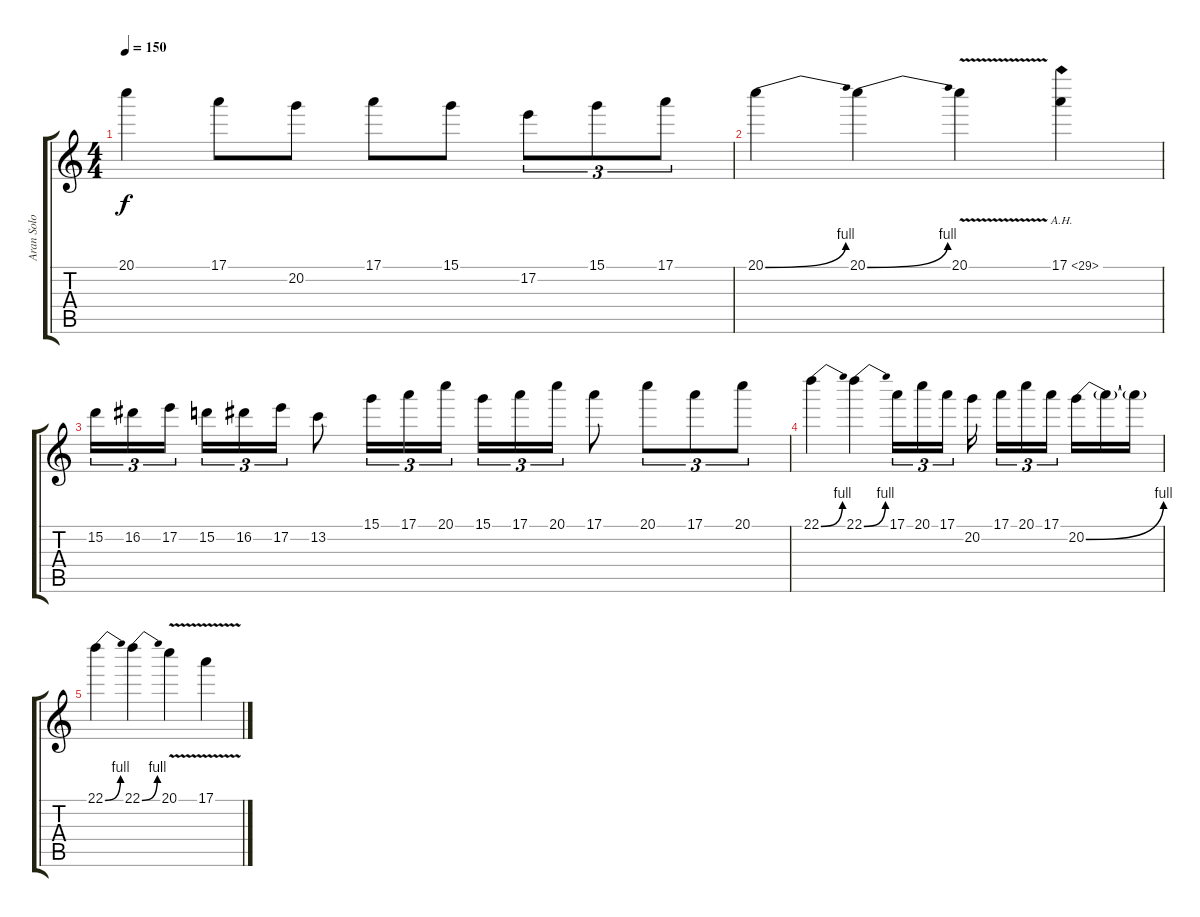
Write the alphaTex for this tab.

\track ("Aran Solo" "Aran Solo") {instrument overdrivenguitar}
\staff {score tabs}
\tuning (E4 B3 G3 D3 A2 E2) {hide}
\ts (4 4)
\tempo 150
\clef g2
\ks c
20.1.4{dy f} 17.1.8 20.2.8 17.1.8 15.1.8 17.2.8{tu (3 2)} 15.1.8{tu (3 2)} 17.1.8{tu (3 2)} |
20.1{be (bend 0 0 60 4)}.4 20.1{be (bend 0 0 60 4)}.4 20.1{v}.4 17.1{ah 12}.4 |
15.2.16{tu (3 2)} 16.2.16{tu (3 2)} 17.2.16{tu (3 2)} 15.2.16{tu (3 2)} 16.2.16{tu (3 2)} 17.2.16{tu (3 2)} 13.2.8 15.1.16{tu (3 2)} 17.1.16{tu (3 2)} 20.1.16{tu (3 2)} 15.1.16{tu (3 2)} 17.1.16{tu (3 2)} 20.1.16{tu (3 2)} 17.1.8 20.1.8{tu (3 2)} 17.1.8{tu (3 2)} 20.1.8{tu (3 2)} |
22.1{be (bend 0 0 60 4)}.4 22.1{be (bend 0 0 60 4)}.4 17.1.16{tu (3 2)} 20.1.16{tu (3 2)} 17.1.16{tu (3 2)} 20.2.16 17.1.16{tu (3 2)} 20.1.16{tu (3 2)} 17.1.16{tu (3 2)} 20.2{be (bend 0 0 60 4)}.16 20.2{t}.16 20.2{t}.16 |
22.1{be (bend 0 0 60 4)}.4 22.1{be (bend 0 0 60 4)}.4 20.1{v}.4 17.1{v}.4
